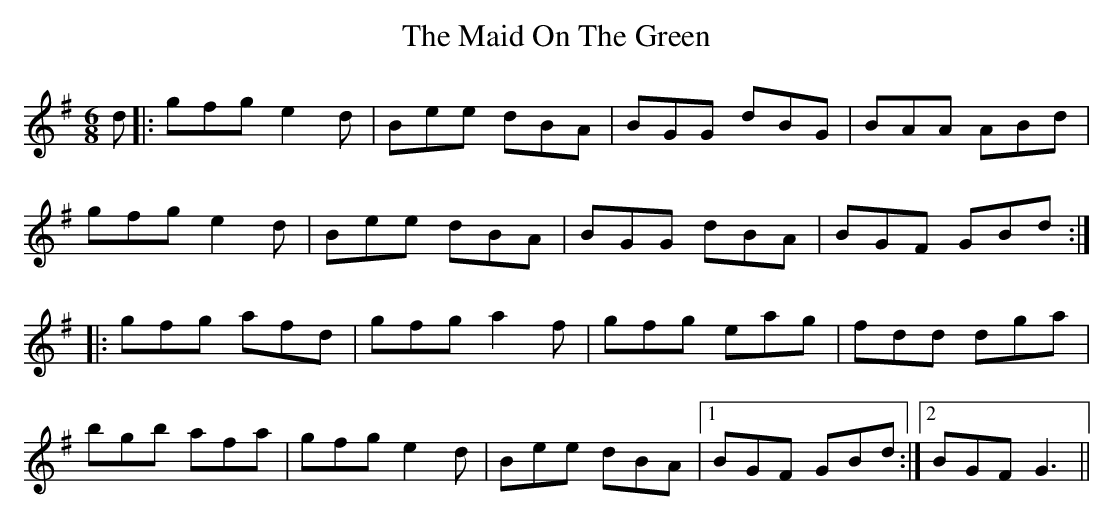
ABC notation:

X:1
T: The Maid On The Green
M: 6/8
L: 1/8
K: Gmaj
d|:gfg e2d|Bee dBA|BGG dBG|BAA ABd|
gfg e2d|Bee dBA|BGG dBA|BGF GBd:|
|:gfg afd|gfg a2f|gfg eag|fdd dga|
bgb afa|gfg e2d|Bee dBA|1 BGF GBd:|2 BGF G3||
